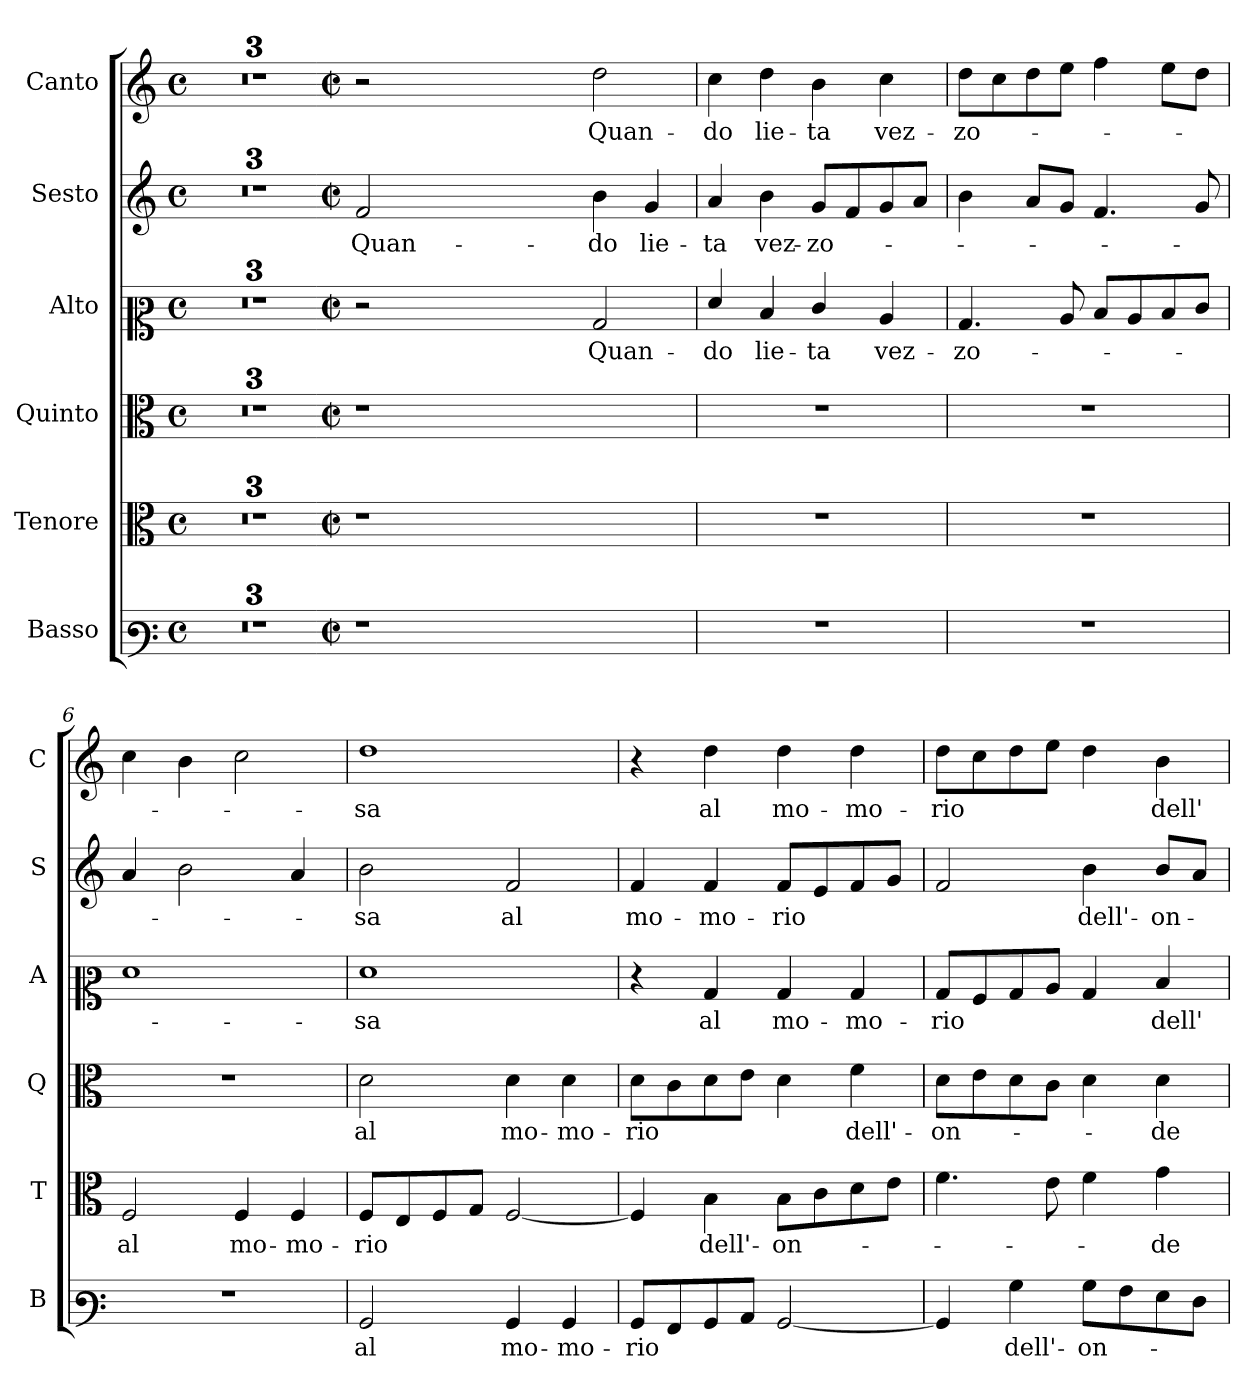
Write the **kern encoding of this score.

**kern	**text	**kern	**text	**kern	**text	**kern	**text	**kern	**text	**kern	**text
*part6	*part6	*part5	*part5	*part4	*part4	*part3	*part3	*part2	*part2	*part1	*part1
*staff6	*staff6	*staff5	*staff5	*staff4	*staff4	*staff3	*staff3	*staff2	*staff2	*staff1	*staff1
*I"Basso	*	*I"Tenore	*	*I"Quinto	*	*I"Alto	*	*I"Sesto	*	*I"Canto	*
*I'B	*	*I'T	*	*I'Q	*	*I'A	*	*I'S	*	*I'C	*
*clefF3	*	*clefC3	*	*clefC3	*	*clefC2	*	*clefG2	*	*clefG2	*
*k[]	*	*k[]	*	*k[]	*	*k[]	*	*k[]	*	*k[]	*
*C:	*	*C:	*	*C:	*	*C:	*	*C:	*	*C:	*
*M4/4	*	*M4/4	*	*M4/4	*	*M4/4	*	*M4/4	*	*M4/4	*
*met(c)	*	*met(c)	*	*met(c)	*	*met(c)	*	*met(c)	*	*met(c)	*
=1	=1	=1	=1	=1	=1	=1	=1	=1	=1	=1	=1
1ryy	.	1ryy	.	1ryy	.	1ryy	.	1ryy	.	1ryy	.
=2	=2	=2	=2	=2	=2	=2	=2	=2	=2	=2	=2
1ryy	.	1ryy	.	1ryy	.	1ryy	.	1ryy	.	1ryy	.
=3	=3	=3	=3	=3	=3	=3	=3	=3	=3	=3	=3
*clefF4	*	*clefGv2	*	*clefGv2	*	*clefG2	*	*	*	*	*
*k[b-e-]	*	*k[b-e-]	*	*k[b-e-]	*	*k[b-e-]	*	*k[b-e-]	*	*k[b-e-]	*
*B-:	*	*B-:	*	*B-:	*	*B-:	*	*B-:	*	*B-:	*
1ryy	.	1ryy	.	1ryy	.	1ryy	.	1ryy	.	1ryy	.
=3X1-	=3X1-	=3X1-	=3X1-	=3X1-	=3X1-	=3X1-	=3X1-	=3X1-	=3X1-	=3X1-	=3X1-
*M2/2	*	*M2/2	*	*M2/2	*	*M2/2	*	*M2/2	*	*M2/2	*
*met(c|)	*	*met(c|)	*	*met(c|)	*	*met(c|)	*	*met(c|)	*	*met(c|)	*
!	!	!	!	!	!	!	!	!	!LO:LY:b	!	!
1r	.	1r	.	1r	.	2r	.	2f/	Quan-	2r	.
.	.	.	.	.	.	1ryy	.	1ryy	.	1ryy	.
1ryy	.	1ryy	.	1ryy	.	.	.	.	.	.	.
!	!	!	!	!	!	!	!LO:LY:b	!	!LO:LY:b	!	!LO:LY:b
.	.	.	.	.	.	2B-/	Quan-	4b-\	-do	2dd\	Quan-
!	!	!	!	!	!	!	!	!	!LO:LY:b	!	!
.	.	.	.	.	.	.	.	4g/	lie-	.	.
=4	=4	=4	=4	=4	=4	=4	=4	=4	=4	=4	=4
!	!	!	!	!	!	!	!LO:LY:b	!	!LO:LY:b	!	!LO:LY:b
1r	.	1r	.	1r	.	4f/	-do	4a/	-ta	4cc\	-do
!	!	!	!	!	!	!	!LO:LY:b	!	!LO:LY:b	!	!LO:LY:b
.	.	.	.	.	.	4d/	lie-	4b-\	vez-	4dd\	lie-
!	!	!	!	!	!	!	!LO:LY:b	!	!LO:LY:b	!	!LO:LY:b
.	.	.	.	.	.	4e-/	-ta	8g/L	-zo-	4b-\	-ta
.	.	.	.	.	.	.	.	8f/	.	.	.
!	!	!	!	!	!	!	!LO:LY:b	!	!	!	!LO:LY:b
.	.	.	.	.	.	4c/	vez-	8g/	.	4cc\	vez-
.	.	.	.	.	.	.	.	8a/J	.	.	.
=5	=5	=5	=5	=5	=5	=5	=5	=5	=5	=5	=5
!	!	!	!	!	!	!	!LO:LY:b	!	!	!	!LO:LY:b
1r	.	1r	.	1r	.	4.B-/	-zo-	4b-\	.	8dd\L	-zo-
.	.	.	.	.	.	.	.	.	.	8cc\	.
.	.	.	.	.	.	.	.	8a/L	.	8dd\	.
.	.	.	.	.	.	8c/	.	8g/J	.	8ee-\J	.
.	.	.	.	.	.	8d/L	.	4.f/	.	4ff\	.
.	.	.	.	.	.	8c/	.	.	.	.	.
.	.	.	.	.	.	8d/	.	.	.	8ee-\L	.
.	.	.	.	.	.	8e-/J	.	8g/	.	8dd\J	.
=6	=6	=6	=6	=6	=6	=6	=6	=6	=6	=6	=6
!	!	!	!LO:LY:b	!	!	!	!	!	!	!	!
1r	.	2F/	al	1r	.	1f	.	4a/	.	4cc\	.
.	.	.	.	.	.	.	.	2b-\	.	4b-\	.
!	!	!	!LO:LY:b	!	!	!	!	!	!	!	!
.	.	4F/	mo-	.	.	.	.	.	.	2cc\	.
!	!	!	!LO:LY:b	!	!	!	!	!	!	!	!
.	.	4F/	-mo-	.	.	.	.	4a/	.	.	.
!!LO:PB:g=z
=7	=7	=7	=7	=7	=7	=7	=7	=7	=7	=7	=7
!	!LO:LY:b	!	!LO:LY:b	!	!LO:LY:b	!	!LO:LY:b	!	!LO:LY:b	!	!LO:LY:b
2BB-/	al	8F/L	-rio	2d\	al	1f	-sa	2b-\	-sa	1dd	-sa
.	.	8E-/	.	.	.	.	.	.	.	.	.
.	.	8F/	.	.	.	.	.	.	.	.	.
.	.	8G/J	.	.	.	.	.	.	.	.	.
!	!LO:LY:b	!	!	!	!LO:LY:b	!	!	!	!LO:LY:b	!	!
4BB-/	mo-	[2F/	.	4d\	mo-	.	.	2f/	al	.	.
!	!LO:LY:b	!	!	!	!LO:LY:b	!	!	!	!	!	!
4BB-/	-mo-	.	.	4d\	-mo-	.	.	.	.	.	.
=8	=8	=8	=8	=8	=8	=8	=8	=8	=8	=8	=8
!	!LO:LY:b	!	!	!	!LO:LY:b	!	!	!	!LO:LY:b	!	!
8BB-/L	-rio	4F/]	.	8d\L	-rio	4r	.	4f/	mo-	4r	.
8AA/	.	.	.	8c\	.	.	.	.	.	.	.
!	!	!	!LO:LY:b	!	!	!	!LO:LY:b	!	!LO:LY:b	!	!LO:LY:b
8BB-/	.	4B-\	dell'-	8d\	.	4B-/	al	4f/	-mo-	4dd\	al
8C/J	.	.	.	8e-\J	.	.	.	.	.	.	.
!	!	!	!LO:LY:b	!	!	!	!LO:LY:b	!	!LO:LY:b	!	!LO:LY:b
[2BB-/	.	8B-\L	-on-	4d\	.	4B-/	mo-	8f/L	-rio	4dd\	mo-
.	.	8c\	.	.	.	.	.	8e-/	.	.	.
!	!	!	!	!	!LO:LY:b	!	!LO:LY:b	!	!	!	!LO:LY:b
.	.	8d\	.	4f\	dell'-	4B-/	-mo-	8f/	.	4dd\	-mo-
.	.	8e-\J	.	.	.	.	.	8g/J	.	.	.
=9	=9	=9	=9	=9	=9	=9	=9	=9	=9	=9	=9
!	!	!	!	!	!LO:LY:b	!	!LO:LY:b	!	!	!	!LO:LY:b
4BB-/]	.	4.f\	.	8d\L	-on-	8B-/L	-rio	2f/	.	8dd\L	-rio
.	.	.	.	8e-\	.	8A/	.	.	.	8cc\	.
!	!LO:LY:b	!	!	!	!	!	!	!	!	!	!
4B-\	dell'-	.	.	8d\	.	8B-/	.	.	.	8dd\	.
.	.	8e-\	.	8c\J	.	8c/J	.	.	.	8ee-\J	.
!	!LO:LY:b	!	!	!	!	!	!	!	!LO:LY:b	!	!
8B-\L	-on-	4f\	.	4d\	.	4B-/	.	4b-\	dell'-	4dd\	.
8A\	.	.	.	.	.	.	.	.	.	.	.
!	!	!	!LO:LY:b	!	!LO:LY:b	!	!LO:LY:b	!	!LO:LY:b	!	!LO:LY:b
8G\	.	4g\	-de	4d\	-de	4d/	dell'-	8b-/L	-on-	4b-\	dell'-
8F\J	.	.	.	.	.	.	.	8a/J	.	.	.
=	=	=	=	=	=	=	=	=	=	=	=
*-	*-	*-	*-	*-	*-	*-	*-	*-	*-	*-	*-
